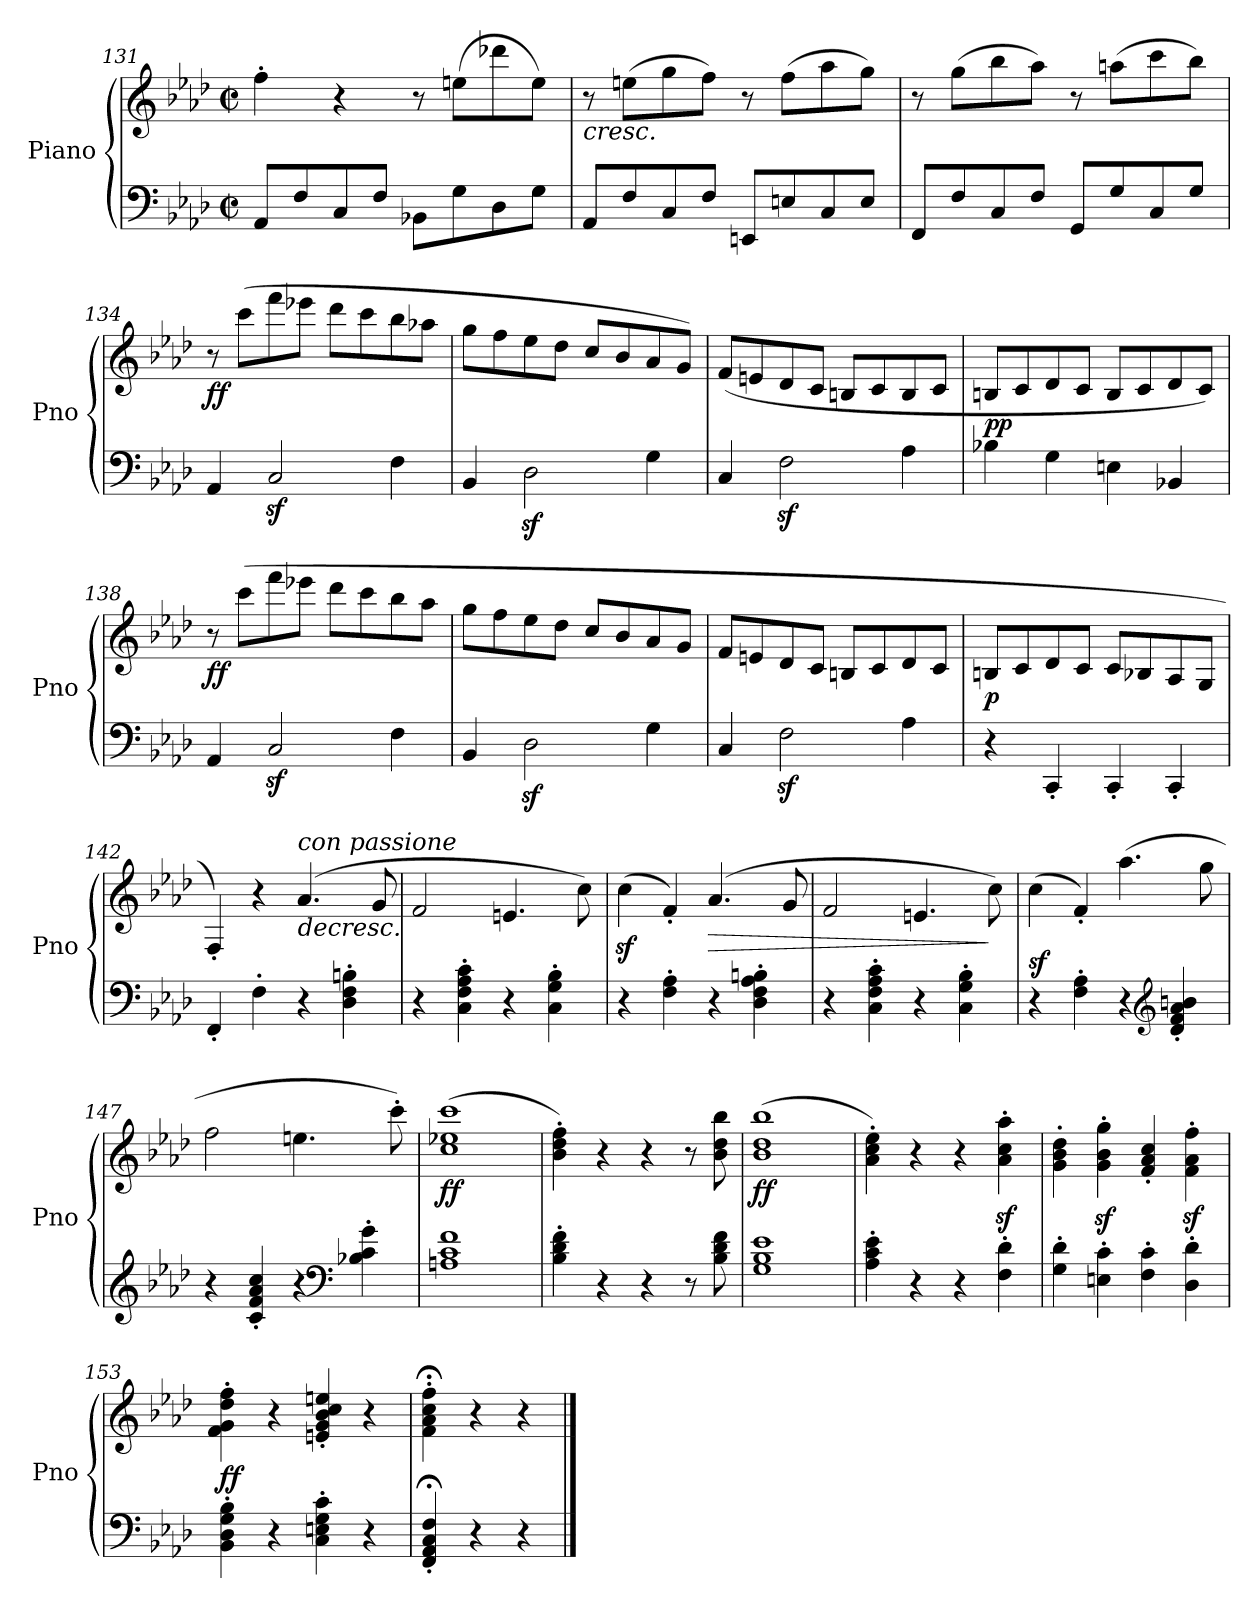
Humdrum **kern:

**kern	**kern	**dynam
*part1	*part1	*part1
*staff2	*staff1	*staff1/2
*I"Piano	*	*
*I'Pno	*	*
*clefF4	*clefG2	*
*k[b-e-a-d-]	*k[b-e-a-d-]	*
*M4/4	*M4/4	*
*met(c|)	*met(c|)	*
=131	=131	=131
8AA-/L	4ff'\	.
8F/	.	.
8C/	4r	.
8F/J	.	.
8BB-X\L	8r	.
8G\	(8een\L	.
8D-\	8ddd-X\	.
8G\J	8ee\J)	.
!!LO:LB:g=z
=132	=132	=132
!	!	!LO:HP:b
8AA-/L	8r	<
8F/	(8een\L	.
8C/	8gg\	.
8F/J	8ff\J)	.
8EEn/L	8r	.
8En/	(8ff\L	.
8C/	8aa-\	.
8E/J	8gg\J)	.
=133	=133	=133
8FF/L	8r	.
8F/	(8gg\L	.
8C/	8bb-\	.
8F/J	8aa-\J)	.
8GG/L	8r	.
8G/	(8aan\L	.
8C/	8ccc\	.
8G/J	8bb-\J)	.
=134	=134	=134
!	!	!LO:DY:b
4AA-/	8r	ff
.	(8ccc\L	.
2Cz</	8fff\	.
.	8eee-X\J	.
.	8ddd-\L	.
.	8ccc\	.
4F\	8bb-\	.
.	8aa-X\J	.
=135	=135	=135
4BB-/	8gg\L	.
.	8ff\	.
2D-z<\	8ee-\	.
.	8dd-\J	.
.	8cc/L	.
.	8b-/	.
4G\	8a-/	.
.	8g/J)	.
!!LO:LB:g=z
=136	=136	=136
4C/	(>8f/L	.
.	8en/	.
2Fz<\	8d-/	.
.	8c/J	.
.	8Bn/L	.
.	8c/	.
4A-\	8B/	.
.	8c/J	.
!!LO:LB:g=z
=137	=137	=137
!	!	!LO:DY:b
4B-X\	8Bn/L	pp
.	8c/	.
4G\	8d-/	.
.	8c/J	.
4En\	8B/L	.
.	8c/	.
4BB-X/	8d-/	.
.	8c/J)	.
=138	=138	=138
!	!	!LO:DY:b
4AA-/	8r	ff
.	(8ccc\L	.
2Cz</	8fff\	.
.	8eee-X\J	.
.	8ddd-\L	.
.	8ccc\	.
4F\	8bb-\	.
.	8aa-\J	.
=139	=139	=139
4BB-/	8gg\L	.
.	8ff\	.
2D-z<\	8ee-\	.
.	8dd-\J	.
.	8cc/L	.
.	8b-/	.
4G\	8a-/	.
.	8g/J	.
=140	=140	=140
4C/	8f/L	.
.	8en/	.
2Fz<\	8d-/	.
.	8c/J	.
.	8Bn/L	.
.	8c/	.
4A-\	8d-/	.
.	8c/J	.
!!LO:LB:g=z
=141	=141	=141
!	!	!LO:DY:b
4r	8Bn/L	p
.	8c/	.
4CC'/	8d-/	.
.	8c/J	.
4CC'/	8c/L	.
.	8B-X/	.
4CC'/	8A-/	.
.	8G/J	.
!!LO:PB:g=z
=142	=142	=142
4FF'/	4F'/)	.
4F'\	4r	.
!	!LO:TX:a:i:t=con passione	!
!	!	!LO:HP:b
4r	(4.a-/	>
4D-\' 4F\' 4Bn\'	.	.
.	8g/	.
=143	=143	=143
4r	2f/	.
4C\' 4F\' 4A-\' 4c\'	.	.
4r	4.en/	.
4C\' 4G\' 4B-\'	.	.
.	8cc\)	[
=144	=144	=144
4r	(4ccz<\	.
4F\' 4A-\'	4f'/)	.
!	!	!LO:HP:b
4r	(4.a-/	>
4D-\' 4F\' 4A-\' 4Bn\'	.	.
.	8g/	.
=145	=145	=145
4r	2f/	.
4C\' 4F\' 4A-\' 4c\'	.	.
4r	4.en/	.
4C\' 4G\' 4B-\'	.	.
.	8cc\)	]
=146	=146	=146
!	!	!LO:DY:a=2
4r	(4cc\	sf
4F\' 4A-\'	4f'/)	.
4r	(4.aa-\	.
*clefG2	*	*
4d-/' 4f/' 4a-/' 4bn/'	.	.
.	8gg\	.
=147	=147	=147
4r	2ff\	.
4c/' 4f/' 4a-/' 4cc/'	.	.
4r	4.een\	.
*clefF4	*	*
4B-X\' 4c\' 4g\'	.	.
.	8ccc'\)	]
=148	=148	=148
!	!	!LO:DY:b
1An 1c 1f	(1cc 1ee-X 1ccc	ff
=149	=149	=149
4B-\' 4d-\' 4f\'	4b-\' 4dd-\' 4ff\')	.
4r	4r	.
4r	4r	.
8r	8r	.
8B-\ 8d-\ 8f\	8b-\ 8dd-\ 8bb-\	.
!!LO:LB:g=z
=150	=150	=150
!	!	!LO:DY:b
1G 1B- 1e-	(1b- 1dd- 1bb-	ff
=151	=151	=151
4A-\' 4c\' 4e-\'	4a-\' 4cc\' 4ee-\')	.
4r	4r	.
4r	4r	.
4F\' 4d-\'	4a-\z<' 4cc\z<' 4aa-\z<'	.
=152	=152	=152
4G\' 4d-\'	4g\' 4b-\' 4dd-\'	.
4En\' 4c\'	4g\z<' 4b-\z<' 4gg\z<'	.
4F\' 4c\'	4f/' 4a-/' 4cc/'	.
4D-\' 4d-\'	4f\z<' 4a-\z<' 4ff\z<'	.
=153	=153	=153
!	!	!LO:DY:b
4BB-\' 4D-\' 4G\' 4B-\'	4f\' 4g\' 4dd-\' 4ff\'	ff
4r	4r	.
4C\' 4En\' 4G\' 4c\'	4en/' 4g/' 4b-/' 4cc/' 4een/'	.
4r	4r	.
=154	=154	=154
4FF/;' 4AA-/;' 4C/;' 4F/;'	4f\;<' 4a-\;<' 4cc\;<' 4ff\;<'	.
4r	4r	.
4r	4r	.
==	==	==
*-	*-	*-
